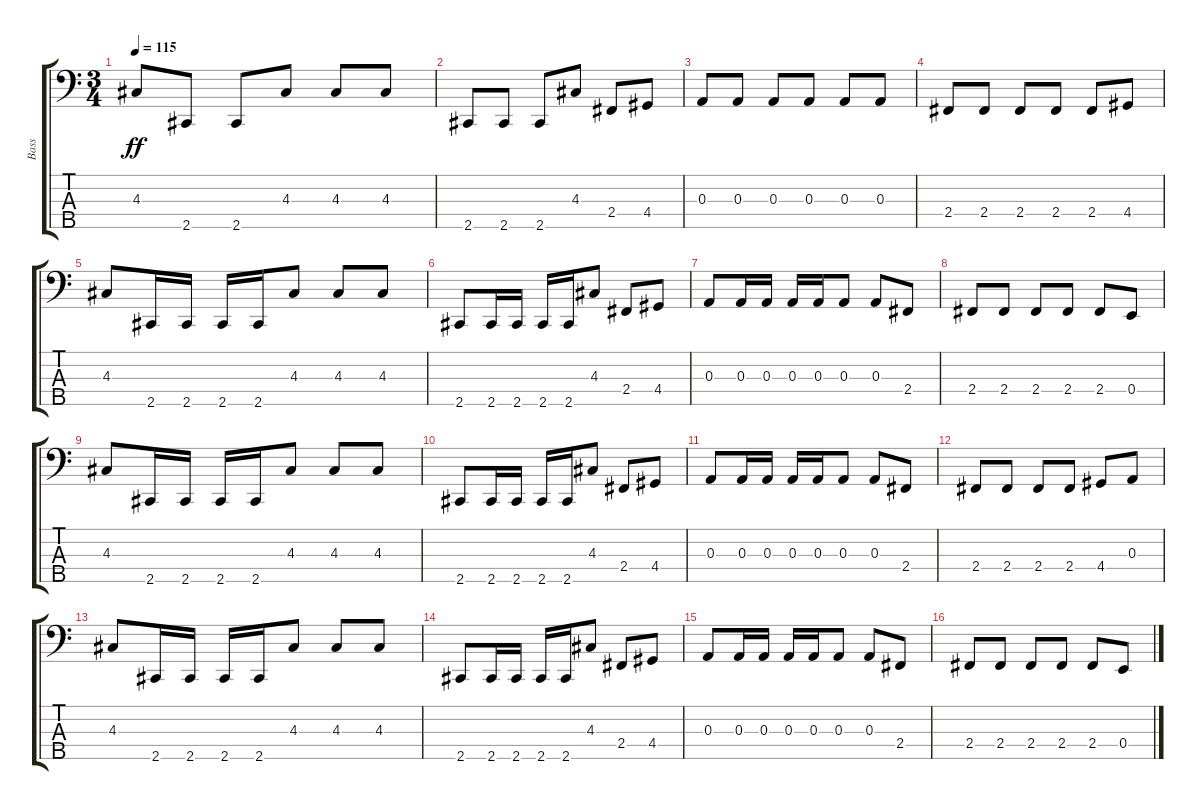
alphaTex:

\track ("Bass" "Bass") {instrument electricbassfinger}
\staff {score tabs}
\tuning (G2 D2 A1 E1 B0) {hide}
\ts (3 4)
\tempo 115
\clef f4
\ks c
4.3.8{dy ff} 2.5.8 2.5.8 4.3.8 4.3.8 4.3.8 |
2.5.8 2.5.8 2.5.8 4.3.8 2.4.8 4.4.8 |
0.3.8 0.3.8 0.3.8 0.3.8 0.3.8 0.3.8 |
2.4.8 2.4.8 2.4.8 2.4.8 2.4.8 4.4.8 |
4.3.8 2.5.16 2.5.16 2.5.16 2.5.16 4.3.8 4.3.8 4.3.8 |
2.5.8 2.5.16 2.5.16 2.5.16 2.5.16 4.3.8 2.4.8 4.4.8 |
0.3.8 0.3.16 0.3.16 0.3.16 0.3.16 0.3.8 0.3.8 2.4.8 |
2.4.8 2.4.8 2.4.8 2.4.8 2.4.8 0.4.8 |
4.3.8 2.5.16 2.5.16 2.5.16 2.5.16 4.3.8 4.3.8 4.3.8 |
2.5.8 2.5.16 2.5.16 2.5.16 2.5.16 4.3.8 2.4.8 4.4.8 |
0.3.8 0.3.16 0.3.16 0.3.16 0.3.16 0.3.8 0.3.8 2.4.8 |
2.4.8 2.4.8 2.4.8 2.4.8 4.4.8 0.3.8 |
4.3.8 2.5.16 2.5.16 2.5.16 2.5.16 4.3.8 4.3.8 4.3.8 |
2.5.8 2.5.16 2.5.16 2.5.16 2.5.16 4.3.8 2.4.8 4.4.8 |
0.3.8 0.3.16 0.3.16 0.3.16 0.3.16 0.3.8 0.3.8 2.4.8 |
2.4.8 2.4.8 2.4.8 2.4.8 2.4.8 0.4.8
